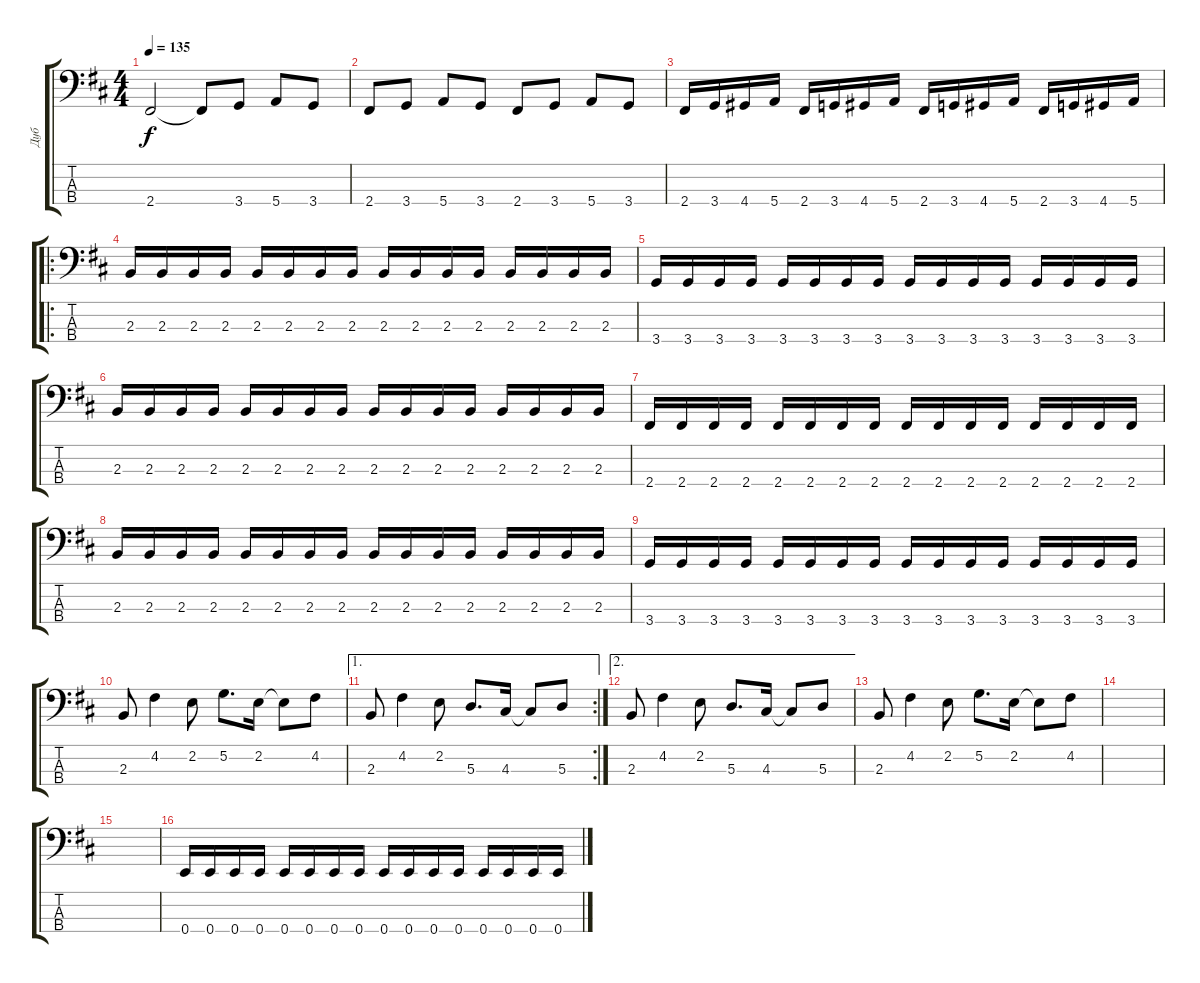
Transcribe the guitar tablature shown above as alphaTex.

\track ("Дуб" "Дуб") {instrument electricbassfinger}
\staff {score tabs}
\tuning (G2 D2 A1 E1) {hide}
\ts (4 4)
\tempo 135
\clef f4
\ks d
2.4.2{dy f} 2.4{t}.8 3.4.8 5.4.8 3.4.8 |
2.4.8 3.4.8 5.4.8 3.4.8 2.4.8 3.4.8 5.4.8 3.4.8 |
2.4.16 3.4.16 4.4.16 5.4.16 2.4.16 3.4.16 4.4.16 5.4.16 2.4.16 3.4.16 4.4.16 5.4.16 2.4.16 3.4.16 4.4.16 5.4.16 |
\ro
2.3.16 2.3.16 2.3.16 2.3.16 2.3.16 2.3.16 2.3.16 2.3.16 2.3.16 2.3.16 2.3.16 2.3.16 2.3.16 2.3.16 2.3.16 2.3.16 |
3.4.16 3.4.16 3.4.16 3.4.16 3.4.16 3.4.16 3.4.16 3.4.16 3.4.16 3.4.16 3.4.16 3.4.16 3.4.16 3.4.16 3.4.16 3.4.16 |
2.3.16 2.3.16 2.3.16 2.3.16 2.3.16 2.3.16 2.3.16 2.3.16 2.3.16 2.3.16 2.3.16 2.3.16 2.3.16 2.3.16 2.3.16 2.3.16 |
2.4.16 2.4.16 2.4.16 2.4.16 2.4.16 2.4.16 2.4.16 2.4.16 2.4.16 2.4.16 2.4.16 2.4.16 2.4.16 2.4.16 2.4.16 2.4.16 |
2.3.16 2.3.16 2.3.16 2.3.16 2.3.16 2.3.16 2.3.16 2.3.16 2.3.16 2.3.16 2.3.16 2.3.16 2.3.16 2.3.16 2.3.16 2.3.16 |
3.4.16 3.4.16 3.4.16 3.4.16 3.4.16 3.4.16 3.4.16 3.4.16 3.4.16 3.4.16 3.4.16 3.4.16 3.4.16 3.4.16 3.4.16 3.4.16 |
2.3.8 4.2.4 2.2.8 5.2.8{d} 2.2.16 2.2{t}.8 4.2.8 |
\ae 1
\rc 2
2.3.8 4.2.4 2.2.8 5.3.8{d} 4.3.16 4.3{t}.8 5.3.8 |
\ae 2
2.3.8 4.2.4 2.2.8 5.3.8{d} 4.3.16 4.3{t}.8 5.3.8 |
2.3.8 4.2.4 2.2.8 5.2.8{d} 2.2.16 2.2{t}.8 4.2.8 |
|
|
0.4.16 0.4.16 0.4.16 0.4.16 0.4.16 0.4.16 0.4.16 0.4.16 0.4.16 0.4.16 0.4.16 0.4.16 0.4.16 0.4.16 0.4.16 0.4.16
